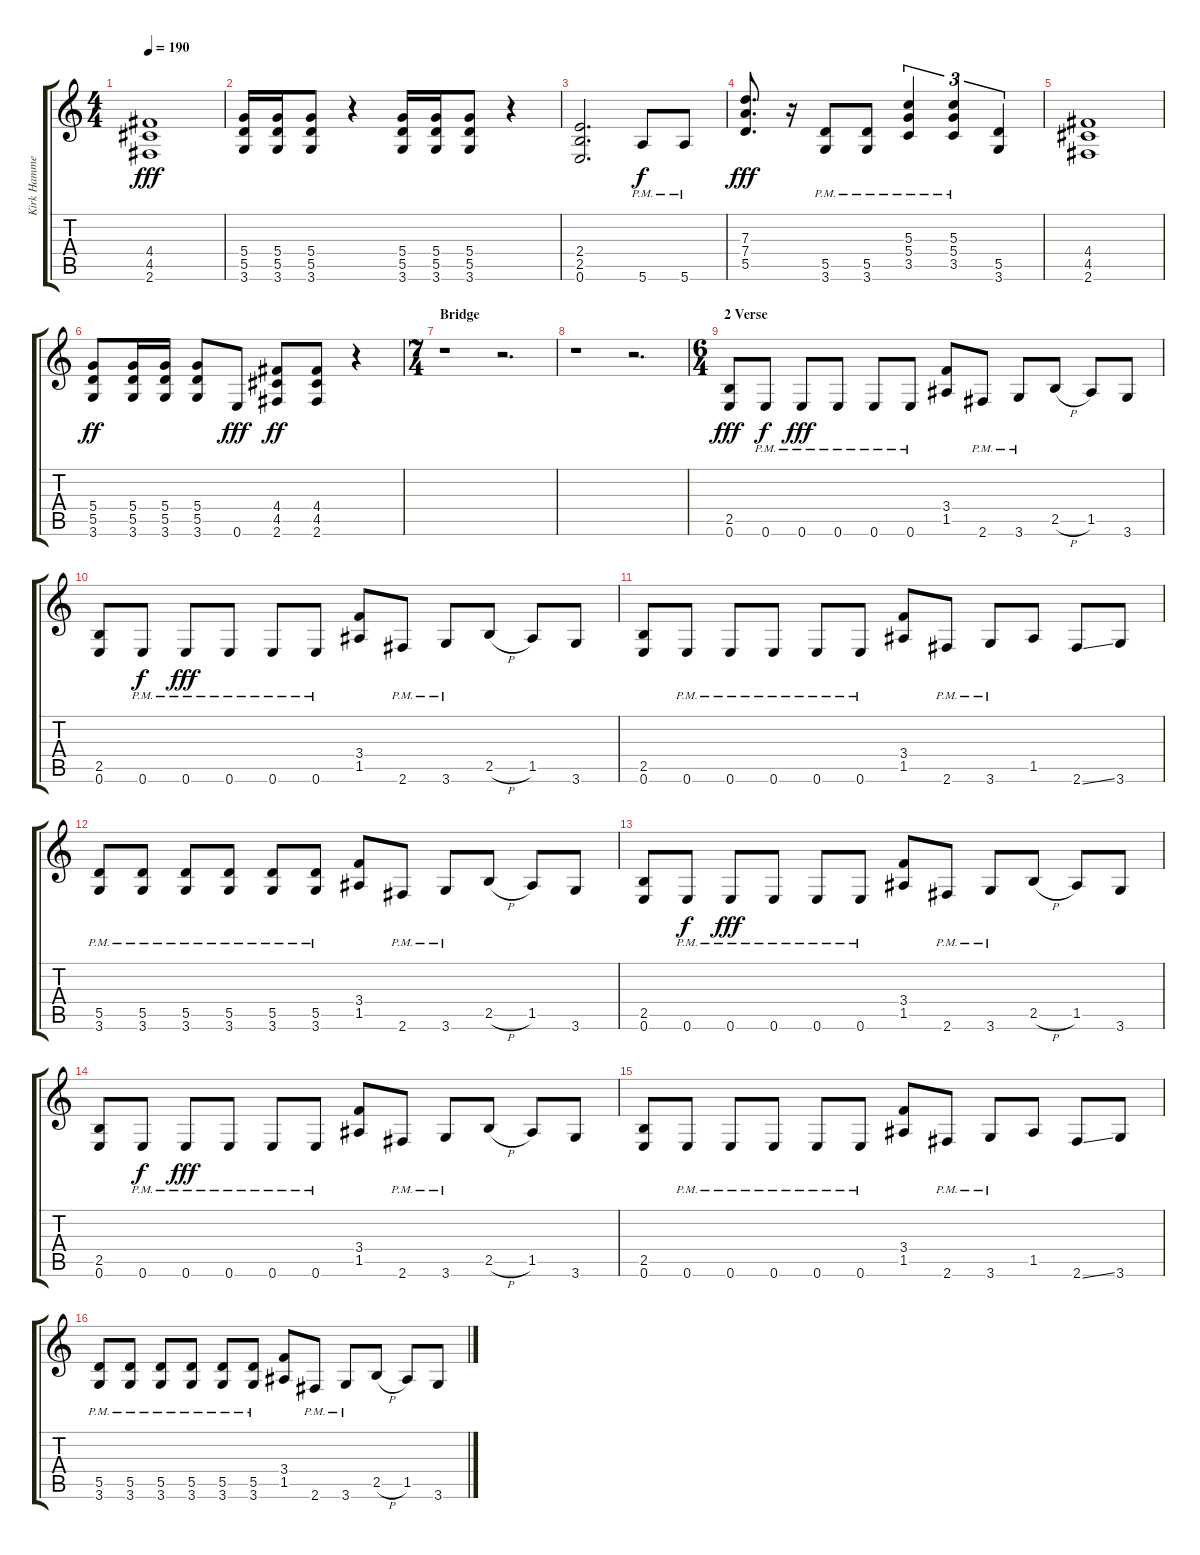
\track ("Kirk Hammet (Guitar 2)" "Kirk Hamme") {instrument distortionguitar}
\staff {score tabs}
\tuning (E4 B3 G3 D3 A2 E2) {hide}
\ts (4 4)
\tempo 190
\clef g2
\ks c
(4.4 4.5 2.6).1{dy fff} |
(5.4 5.5 3.6).16 (5.4 5.5 3.6).16 (5.4 5.5 3.6).8 r.4 (5.4 5.5 3.6).16 (5.4 5.5 3.6).16 (5.4 5.5 3.6).8 r.4 |
(2.4 2.5 0.6).2{d} 5.6{pm}.8{dy f} 5.6{pm}.8 |
(7.3 7.4 5.5).8{d dy fff} r.16 (5.5{pm} 3.6).8 (5.5{pm} 3.6).8 (5.3 5.4 3.5{pm}).4{tu (3 2)} (5.3 5.4 3.5{pm}).4{tu (3 2)} (5.5 3.6).4{tu (3 2)} |
(4.4 4.5 2.6).1 |
(5.4 5.5 3.6).8{dy ff} (5.4 5.5 3.6).16 (5.4 5.5 3.6).16 (5.4 5.5 3.6).8 0.6.8{dy fff} (4.4 4.5 2.6).8{dy ff} (4.4 4.5 2.6).8 r.4 |
\ts (7 4)
\section ("" "Bridge")
r.1 r.2{d} |
r.1 r.2{d} |
\ts (6 4)
\section ("" "2 Verse")
(2.5 0.6).8{dy fff} 0.6{pm}.8{dy f} 0.6{pm}.8{dy fff} 0.6{pm}.8 0.6{pm}.8 0.6{pm}.8 (3.4 1.5).8 2.6{pm}.8 3.6{pm}.8 2.5{h}.8 1.5.8 3.6.8 |
(2.5 0.6).8 0.6{pm}.8{dy f} 0.6{pm}.8{dy fff} 0.6{pm}.8 0.6{pm}.8 0.6{pm}.8 (3.4 1.5).8 2.6{pm}.8 3.6{pm}.8 2.5{h}.8 1.5.8 3.6.8 |
(2.5 0.6).8 0.6{pm}.8 0.6{pm}.8 0.6{pm}.8 0.6{pm}.8 0.6{pm}.8 (3.4 1.5).8 2.6{pm}.8 3.6{pm}.8 1.5.8 2.6{ss}.8 3.6.8 |
(5.5 3.6{pm}).8 (5.5 3.6{pm}).8 (5.5 3.6{pm}).8 (5.5 3.6{pm}).8 (5.5 3.6{pm}).8 (5.5 3.6{pm}).8 (3.4 1.5).8 2.6{pm}.8 3.6{pm}.8 2.5{h}.8 1.5.8 3.6.8 |
(2.5 0.6).8 0.6{pm}.8{dy f} 0.6{pm}.8{dy fff} 0.6{pm}.8 0.6{pm}.8 0.6{pm}.8 (3.4 1.5).8 2.6{pm}.8 3.6{pm}.8 2.5{h}.8 1.5.8 3.6.8 |
(2.5 0.6).8 0.6{pm}.8{dy f} 0.6{pm}.8{dy fff} 0.6{pm}.8 0.6{pm}.8 0.6{pm}.8 (3.4 1.5).8 2.6{pm}.8 3.6{pm}.8 2.5{h}.8 1.5.8 3.6.8 |
(2.5 0.6).8 0.6{pm}.8 0.6{pm}.8 0.6{pm}.8 0.6{pm}.8 0.6{pm}.8 (3.4 1.5).8 2.6{pm}.8 3.6{pm}.8 1.5.8 2.6{ss}.8 3.6.8 |
(5.5 3.6{pm}).8 (5.5 3.6{pm}).8 (5.5 3.6{pm}).8 (5.5 3.6{pm}).8 (5.5 3.6{pm}).8 (5.5 3.6{pm}).8 (3.4 1.5).8 2.6{pm}.8 3.6{pm}.8 2.5{h}.8 1.5.8 3.6.8
